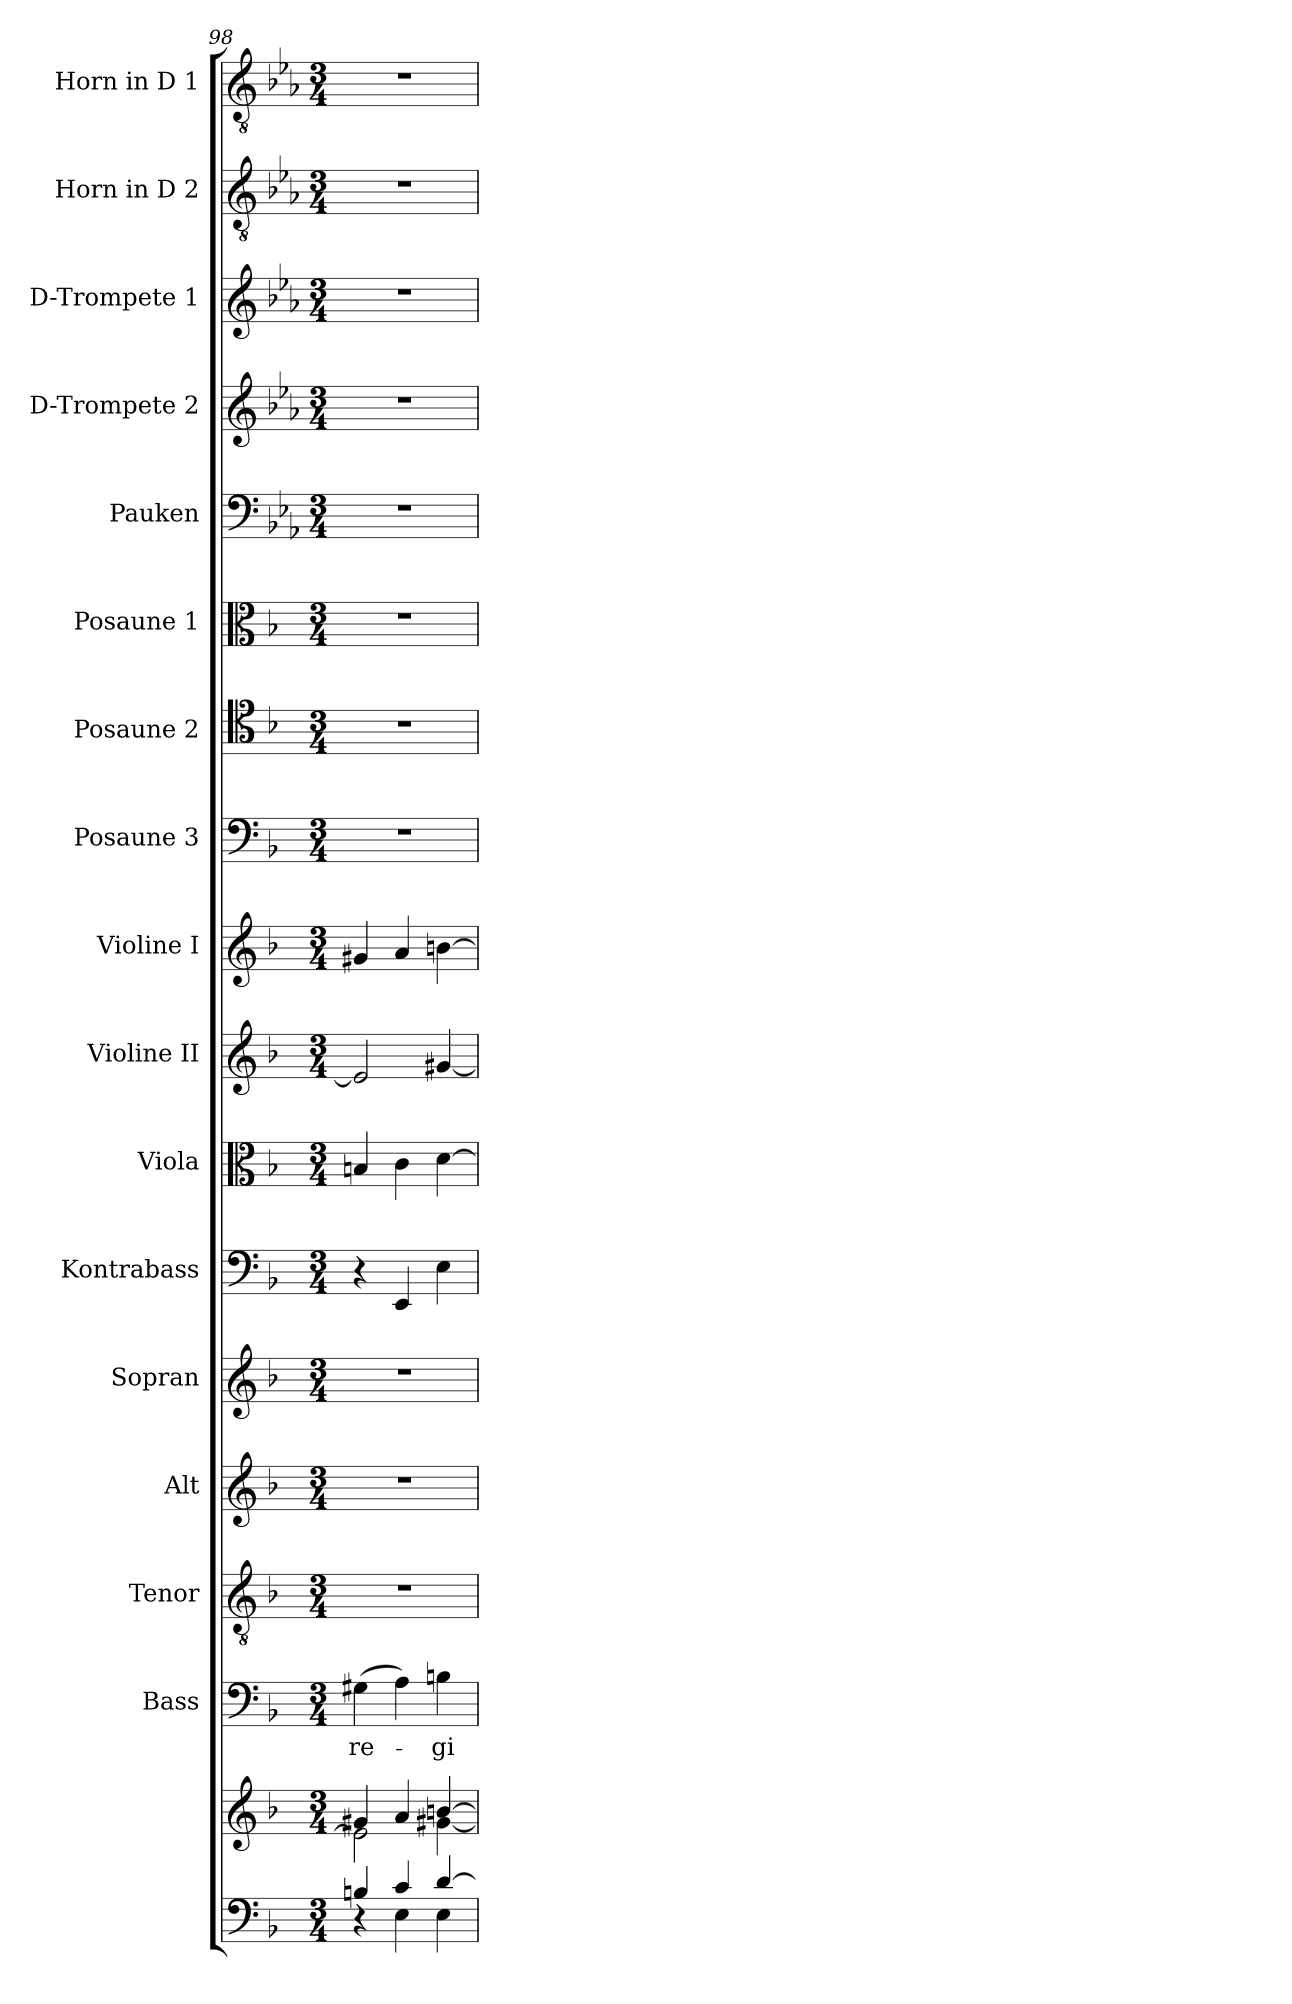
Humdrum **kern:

**kern	**kern	**kern	**text	**kern	**kern	**kern	**kern	**kern	**kern	**kern	**kern	**kern	**kern	**kern	**kern	**kern	**kern	**kern
*part17	*part17	*part16	*part16	*part15	*part14	*part13	*part12	*part11	*part10	*part9	*part8	*part7	*part6	*part5	*part4	*part3	*part2	*part1
*staff18	*staff17	*staff16	*staff16	*staff15	*staff14	*staff13	*staff12	*staff11	*staff10	*staff9	*staff8	*staff7	*staff6	*staff5	*staff4	*staff3	*staff2	*staff1
*	*	*I"Bass	*	*I"Tenor	*I"Alt	*I"Sopran	*I"Kontrabass	*I"Viola	*I"Violine II	*I"Violine I	*I"Posaune 3	*I"Posaune 2	*I"Posaune 1	*I"Pauken	*I"D-Trompete 2	*I"D-Trompete 1	*I"Horn in D 2	*I"Horn in D 1
*	*	*I'B.	*	*I'T.	*I'A.	*I'S.	*I'Kb.	*I'Vla.	*I'Vl. II	*I'Vl. I	*I'Pos. 3	*I'Pos. 2	*I'Pos. 1	*I'Pk.	*I'D Trp. 2	*I'D Trp. 1	*I'Hrn. 2	*I'Hrn. 1
*clefF4	*clefG2	*clefF4	*	*clefGv2	*clefG2	*clefG2	*clefF4	*clefC3	*clefG2	*clefG2	*clefF4	*clefC4	*clefC3	*clefF4	*clefG2	*clefG2	*clefGv2	*clefGv2
*	*	*	*	*	*	*	*ITrd7c12	*	*	*	*	*	*	*ITrd-1c-2	*ITrd-1c-2	*ITrd-1c-2	*ITrd-1c-2	*ITrd-1c-2
*k[b-]	*k[b-]	*k[b-]	*	*k[b-]	*k[b-]	*k[b-]	*k[b-]	*k[b-]	*k[b-]	*k[b-]	*k[b-]	*k[b-]	*k[b-]	*k[b-]	*k[b-]	*k[b-]	*k[b-]	*k[b-]
*F:	*F:	*F:	*	*F:	*F:	*F:	*F:	*F:	*F:	*F:	*F:	*F:	*F:	*F:	*F:	*F:	*F:	*F:
*M3/4	*M3/4	*M3/4	*	*M3/4	*M3/4	*M3/4	*M3/4	*M3/4	*M3/4	*M3/4	*M3/4	*M3/4	*M3/4	*M3/4	*M3/4	*M3/4	*M3/4	*M3/4
=98	=98	=98	=98	=98	=98	=98	=98	=98	=98	=98	=98	=98	=98	=98	=98	=98	=98	=98
*^	*^	*	*	*	*	*	*	*	*	*	*	*	*	*	*	*	*	*
!	!	!	!	!	!LO:LY:b	!	!	!	!	!	!	!	!	!	!	!	!	!	!	!
4Bn/	4rC	4g#X/	2e\]	(>4G#X\	re-	2.r	2.r	2.r	4r	4Bn/	2e/]	4g#X/	2.r	2.r	2.r	2.r	2.r	2.r	2.r	2.r
4c/	4E\	4a/	.	4A\)	.	.	.	.	4EEE/	4c\	.	4a/	.	.	.	.	.	.	.	.
!	!	!	!	!	!LO:LY:b	!	!	!	!	!	!	!	!	!	!	!	!	!	!	!
[>4d/	4E\	[>4bn/	[<4g#X\	4Bn\	-gi-	.	.	.	4EE\	[4d\	[4g#X/	[4bn\	.	.	.	.	.	.	.	.
*v	*v	*	*	*	*	*	*	*	*	*	*	*	*	*	*	*	*	*	*	*
*	*v	*v	*	*	*	*	*	*	*	*	*	*	*	*	*	*	*	*	*
=	=	=	=	=	=	=	=	=	=	=	=	=	=	=	=	=	=	=
*-	*-	*-	*-	*-	*-	*-	*-	*-	*-	*-	*-	*-	*-	*-	*-	*-	*-	*-
